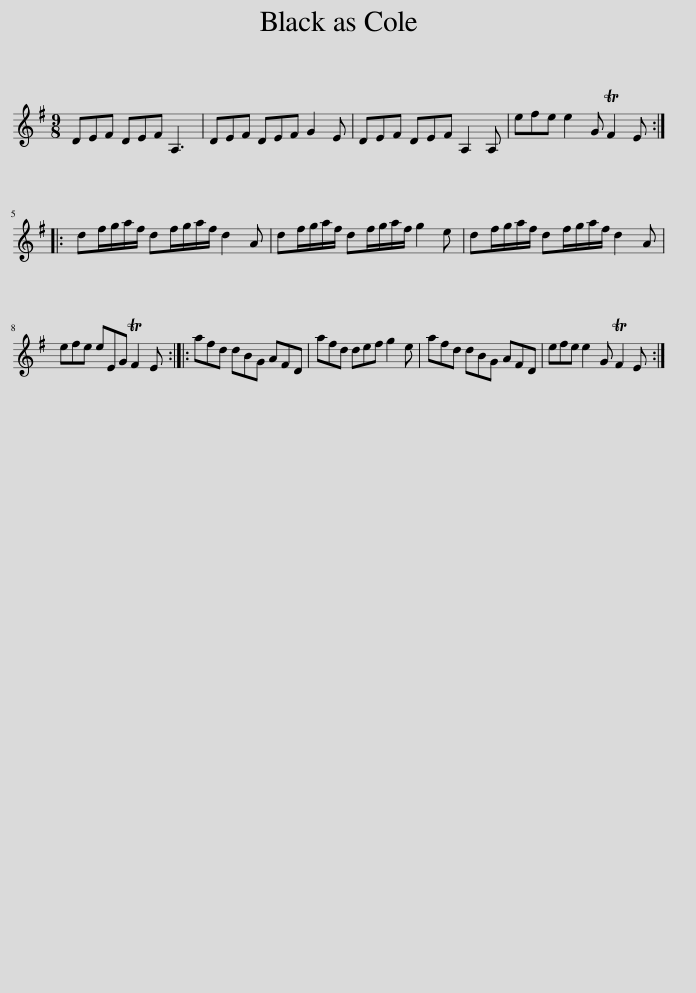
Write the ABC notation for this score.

X:1
L:1/8
M:9/8
I:linebreak $
K:G
V:1 treble
V:1
 DEF DEF A,3 | DEF DEF G2 E | DEF DEF A,2 A, | efe e2 G TF2 E ::$ df/g/a/f/ df/g/a/f/ d2 A | %5
 df/g/a/f/ df/g/a/f/ g2 e | df/g/a/f/ df/g/a/f/ d2 A |$ efe eEG TF2 E :: afd dBG AFD | afd def g2 e | %10
 afd dBG AFD | efe e2 G TF2 E :| %12
